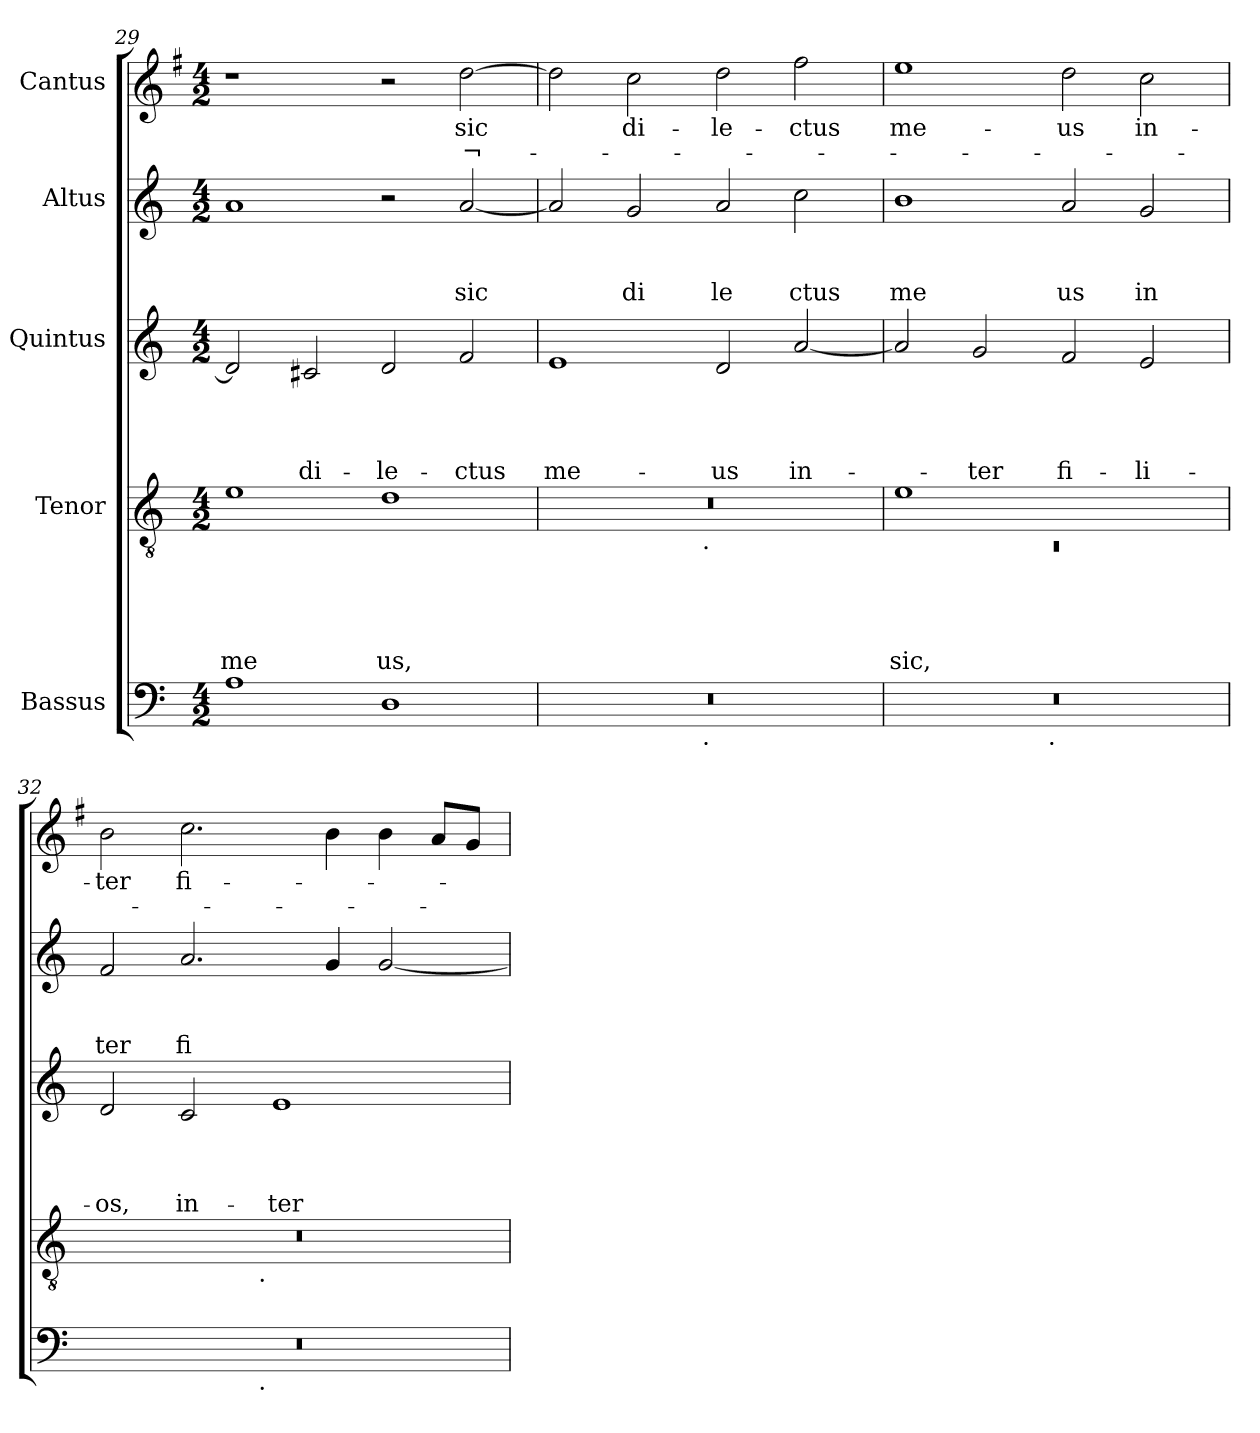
**kern	**text	**kern	**text	**text	**text	**text	**text	**kern	**text	**text	**text	**text	**kern	**text	**text	**text	**kern	**text	**text
*part5	*part5	*part4	*part4	*part4	*part4	*part4	*part4	*part3	*part3	*part3	*part3	*part3	*part2	*part2	*part2	*part2	*part1	*part1	*part1
*staff5	*staff5	*staff4	*staff4	*staff4	*staff4	*staff4	*staff4	*staff3	*staff3	*staff3	*staff3	*staff3	*staff2	*staff2	*staff2	*staff2	*staff1	*staff1	*staff1
*I"Bassus	*	*I"Tenor	*	*	*	*	*	*I"Quintus	*	*	*	*	*I"Altus	*	*	*	*I"Cantus	*	*
*clefF4	*	*clefGv2	*	*	*	*	*	*clefG2	*	*	*	*	*clefG2	*	*	*	*clefG2	*	*
*	*	*	*	*	*	*	*	*	*	*	*	*	*	*	*	*	*ITrd-3c-5	*	*
*k[]	*	*k[]	*	*	*	*	*	*k[]	*	*	*	*	*k[]	*	*	*	*k[]	*	*
*C:	*	*C:	*	*	*	*	*	*C:	*	*	*	*	*C:	*	*	*	*C:	*	*
*M4/2	*	*M4/2	*	*	*	*	*	*M4/2	*	*	*	*	*M4/2	*	*	*	*M4/2	*	*
=29	=29	=29	=29	=29	=29	=29	=29	=29	=29	=29	=29	=29	=29	=29	=29	=29	=29	=29	=29
!	!	!	!	!	!	!	!LO:LY:b	!	!	!	!	!	!	!	!	!	!	!	!
1A	.	1e	.	.	.	.	me	2d/]	.	.	.	.	1a	.	.	.	1r	.	.
!	!	!	!	!	!	!	!	!	!	!	!	!LO:LY:b	!	!	!	!	!	!	!
.	.	.	.	.	.	.	.	2c#X/	.	.	.	di-	.	.	.	.	.	.	.
!	!	!	!	!	!	!	!LO:LY:b	!	!	!	!	!LO:LY:b	!	!	!	!	!	!	!
1D	.	1d	.	.	.	.	us,	2d/	.	.	.	-le-	2r	.	.	.	2r	.	.
!	!	!	!	!	!	!	!	!	!	!	!	!LO:LY:b	!	!	!	!LO:LY:b	!	!LO:LY:b	!LO:LY:b
.	.	.	.	.	.	.	.	2f/	.	.	.	-ctus	[<2a/	.	.	sic	[>2gg\	sic	¬-
=30	=30	=30	=30	=30	=30	=30	=30	=30	=30	=30	=30	=30	=30	=30	=30	=30	=30	=30	=30
!	!	!	!	!	!	!	!	!	!	!	!	!LO:LY:b	!	!	!	!	!	!	!
*^	*	*^	*	*	*	*	*	*	*	*	*	*	*	*	*	*	*	*	*
0r	2ryy	.	0r	2ryy	.	.	.	.	.	1e	.	.	.	me-	2a/]	.	.	.	2gg\]	.	.
!	!	!	!	!	!	!	!	!	!	!	!	!	!	!	!	!	!	!LO:LY:b	!	!LO:LY:b	!
.	4...ryy	.	.	4...ryy	.	.	.	.	.	.	.	.	.	.	2g/	.	.	di	2ff\	di-	.
!	!	!	!	!LO:TX:b:t=.	!	!	!	!	!	!	!	!	!	!	!	!	!	!	!	!	!
!	!LO:TX:b:t=.	!	!	!	!	!	!	!	!	!	!	!	!	!	!	!	!	!	!	!	!
.	1ryy	.	.	1ryy	.	.	.	.	.	.	.	.	.	.	.	.	.	.	.	.	.
!	!	!	!	!	!	!	!	!	!	!	!	!	!	!LO:LY:b	!	!	!	!LO:LY:b	!	!LO:LY:b	!
.	.	.	.	.	.	.	.	.	.	2d/	.	.	.	-us	2a/	.	.	le	2gg\	-le-	.
!	!	!	!	!	!	!	!	!	!	!	!	!	!	!LO:LY:b	!	!	!	!LO:LY:b	!	!LO:LY:b	!
.	.	.	.	.	.	.	.	.	.	[<2a/	.	.	.	in-	2cc\	.	.	ctus	2bb\	-ctus	.
.	32ryy	.	.	32ryy	.	.	.	.	.	.	.	.	.	.	.	.	.	.	.	.	.
=31	=31	=31	=31	=31	=31	=31	=31	=31	=31	=31	=31	=31	=31	=31	=31	=31	=31	=31	=31	=31	=31
!	!	!	!	!LO:N:vis=1	!	!	!	!	!LO:LY:b	!	!	!	!	!	!	!	!	!LO:LY:b	!	!LO:LY:b	!
0r	2ryy	.	1e	0rC	.	.	.	.	sic,	2a/]	.	.	.	.	1b	.	.	me	1aa	me-	.
!	!	!	!	!	!	!	!	!	!	!	!	!	!	!LO:LY:b	!	!	!	!	!	!	!
.	4...ryy	.	.	.	.	.	.	.	.	2g/	.	.	.	-ter	.	.	.	.	.	.	.
!	!LO:TX:b:t=.	!	!	!	!	!	!	!	!	!	!	!	!	!	!	!	!	!	!	!	!
.	1ryy	.	.	.	.	.	.	.	.	.	.	.	.	.	.	.	.	.	.	.	.
!	!	!	!	!	!	!	!	!	!	!	!	!	!	!LO:LY:b	!	!	!	!LO:LY:b	!	!LO:LY:b	!
.	.	.	1ryy	.	.	.	.	.	.	2f/	.	.	.	fi-	2a/	.	.	us	2gg\	-us	.
!	!	!	!	!	!	!	!	!	!	!	!	!	!	!LO:LY:b	!	!	!	!LO:LY:b	!	!LO:LY:b	!
.	.	.	.	.	.	.	.	.	.	2e/	.	.	.	-li-	2g/	.	.	in	2ff\	in-	.
.	32ryy	.	.	.	.	.	.	.	.	.	.	.	.	.	.	.	.	.	.	.	.
=32	=32	=32	=32	=32	=32	=32	=32	=32	=32	=32	=32	=32	=32	=32	=32	=32	=32	=32	=32	=32	=32
!	!	!	!	!	!	!	!	!	!	!	!	!	!	!LO:LY:b	!	!	!	!LO:LY:b	!	!LO:LY:b	!
0r	2ryy	.	0r	2ryy	.	.	.	.	.	2d/	.	.	.	-os,	2f/	.	.	ter	2ee\	-ter	.
!	!	!	!	!	!	!	!	!	!	!	!	!	!	!LO:LY:b	!	!	!	!LO:LY:b	!	!LO:LY:b	!
.	4...ryy	.	.	4...ryy	.	.	.	.	.	2c/	.	.	.	in-	2.a/	.	.	fi	2.ff\	fi-	.
!	!	!	!	!LO:TX:b:t=.	!	!	!	!	!	!	!	!	!	!	!	!	!	!	!	!	!
!	!LO:TX:b:t=.	!	!	!	!	!	!	!	!	!	!	!	!	!	!	!	!	!	!	!	!
.	1ryy	.	.	1ryy	.	.	.	.	.	.	.	.	.	.	.	.	.	.	.	.	.
!	!	!	!	!	!	!	!	!	!	!	!	!	!	!LO:LY:b	!	!	!	!	!	!	!
.	.	.	.	.	.	.	.	.	.	1e	.	.	.	-ter	.	.	.	.	.	.	.
.	.	.	.	.	.	.	.	.	.	.	.	.	.	.	4g/	.	.	.	4ee\	.	.
.	.	.	.	.	.	.	.	.	.	.	.	.	.	.	[<2g/	.	.	.	4ee\	.	.
.	.	.	.	.	.	.	.	.	.	.	.	.	.	.	.	.	.	.	8dd/L	.	.
.	.	.	.	.	.	.	.	.	.	.	.	.	.	.	.	.	.	.	8cc/J	.	.
.	32ryy	.	.	32ryy	.	.	.	.	.	.	.	.	.	.	.	.	.	.	.	.	.
*v	*v	*	*	*	*	*	*	*	*	*	*	*	*	*	*	*	*	*	*	*	*
*	*	*v	*v	*	*	*	*	*	*	*	*	*	*	*	*	*	*	*	*	*
=	=	=	=	=	=	=	=	=	=	=	=	=	=	=	=	=	=	=	=
*-	*-	*-	*-	*-	*-	*-	*-	*-	*-	*-	*-	*-	*-	*-	*-	*-	*-	*-	*-
